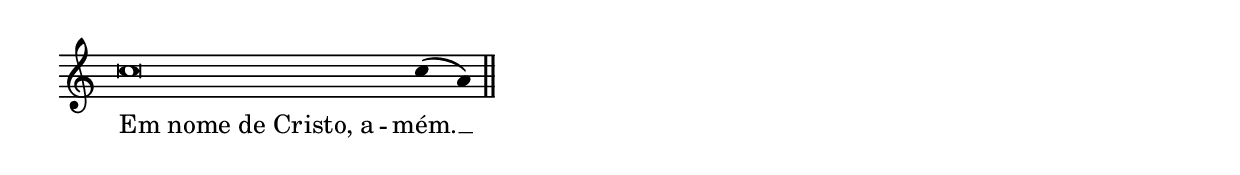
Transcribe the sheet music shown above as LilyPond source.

\version "2.24.1"

\include "gregorian.ly"
\include "../../../modules/lilypond/neums.ily"
\include "../../../modules/lilypond/layout.ily"
\include "../../../modules/lilypond/psalmody.ily"
\include "../../../modules/lilypond/lyrics.ily"
\include "../../../modules/lilypond/symbols.ily"

chant = \relative c'' {
  \AntiphonSignature
  \T c \CC c a
  \finalis
}

chantLyrics = \lyricmode {
  \Tenor "Em nome de Cristo, a" -- mém. __
}

\GregorianTranscriptionLayout
\layout {
  ragged-last = ##t
}

\score {
  \new GregorianTranscriptionStaff <<
    \new GregorianTranscriptionVoice = "chant" {
      \chant
    }

    \new GregorianTranscriptionLyrics \lyricsto "chant" \chantLyrics
  >>
}